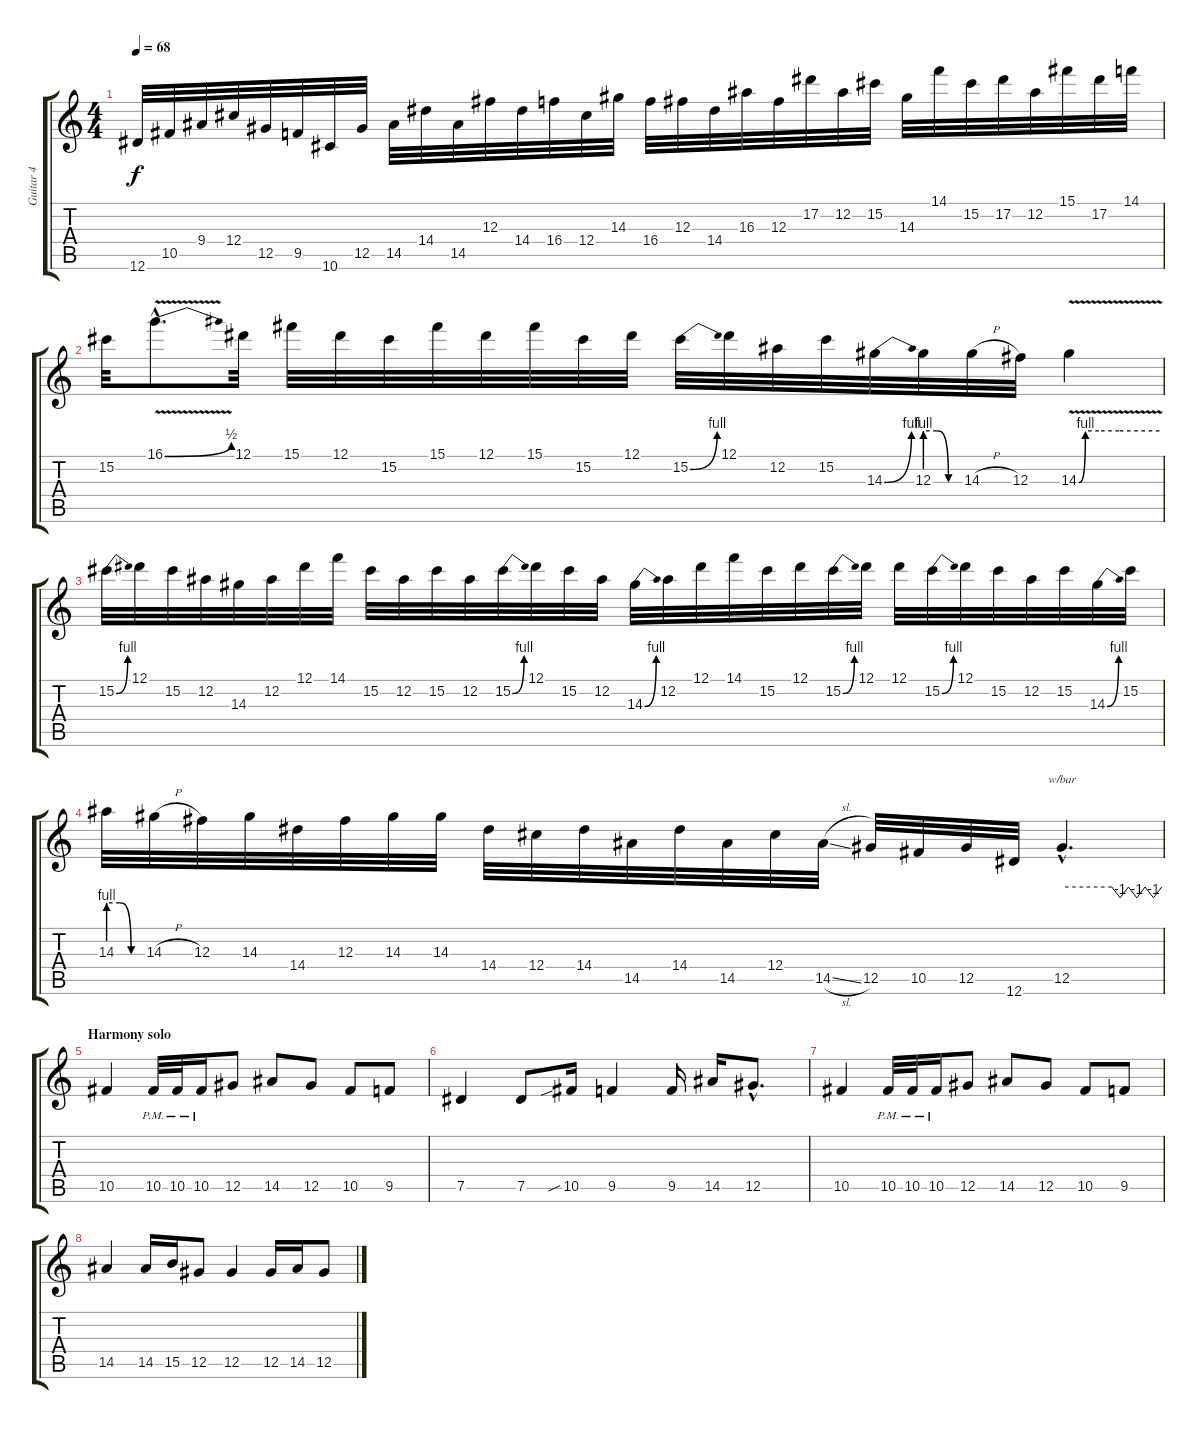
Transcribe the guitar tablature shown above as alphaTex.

\track ("Guitar 4" "Guitar 4") {instrument distortionguitar}
\staff {score tabs}
\tuning (Eb4 Bb3 Gb3 Db3 Ab2 Eb2) {hide}
\ts (4 4)
\tempo 68
\clef g2
\ks c
12.6.32{dy f} 10.5.32 9.4.32 12.4.32 12.5.32 9.5.32 10.6.32 12.5.32 14.5.32 14.4.32 14.5.32 12.3.32 14.4.32 16.4.32 12.4.32 14.3.32 16.4.32 12.3.32 14.4.32 16.3.32 12.3.32 17.2.32 12.2.32 15.2.32 14.3.32 14.1.32 15.2.32 17.2.32 12.2.32 15.1.32 17.2.32 14.1.32 |
15.2.32 16.1{be (bend 0 0 60 2) v hac}.8{d} 12.1.32 15.1.32 12.1.32 15.2.32 15.1.32 12.1.32 15.1.32 15.2.32 12.1.32 15.2{be (bend 0 0 60 4)}.32 12.1.32 12.2.32 15.2.32 14.3{be (bend 0 0 60 4)}.32 12.3{be (custom 0 4 20 4 40 0 60 0)}.32 14.3{h}.32 12.3.32 14.3{be (custom 0 0 5 4 15 4 30 4 60 4) v}.4 |
15.2{be (bend 0 0 60 4)}.32 12.1.32 15.2.32 12.2.32 14.3.32 12.2.32 12.1.32 14.1.32 15.2.32 12.2.32 15.2.32 12.2.32 15.2{be (bend 0 0 60 4)}.32 12.1.32 15.2.32 12.2.32 14.3{be (bend 0 0 60 4)}.32 12.2.32 12.1.32 14.1.32 15.2.32 12.1.32 15.2{be (bend 0 0 60 4)}.32 12.1.32 12.1.32 15.2{be (bend 0 0 60 4)}.32 12.1.32 15.2.32 12.2.32 15.2.32 14.3{be (bend 0 0 60 4)}.32 15.2.32 |
14.3{be (custom 0 4 20 4 40 0 60 0)}.32 14.3{h}.32 12.3.32 14.3.32 14.4.32 12.3.32 14.3.32 14.3.32 14.4.32 12.4.32 14.4.32 14.5.32 14.4.32 14.5.32 12.4.32 14.5{sl}.32 12.5.32 10.5.32 12.5.32 12.6.32 12.5{hac}.4{d tbe (custom default 0 0 30 0 35 -4 40 0 45 -4 50 0 55 -4 60 0)} |
\section ("" "Harmony solo")
10.5.4{volume 10 balance 8 instrument overdrivenguitar} 10.5{pm}.32 10.5{pm}.32 10.5{pm}.16 12.5.8 14.5.8 12.5.8 10.5.8 9.5.8 |
7.5.4 7.5.8 10.5{sib}.16 9.5.4 9.5.16 14.5.16 12.5{hac}.8{d} |
10.5.4 10.5{pm}.32 10.5{pm}.32 10.5{pm}.16 12.5.8 14.5.8 12.5.8 10.5.8 9.5.8 |
14.5.4 14.5.16 15.5.16 12.5.8 12.5.4 12.5.16 14.5.16 12.5.8
